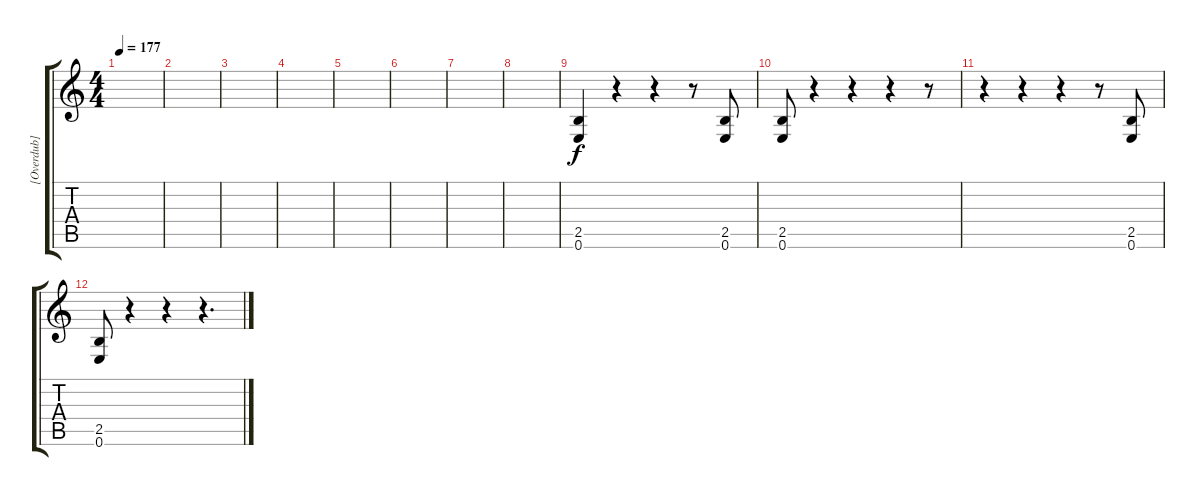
\track ("[Overdub]" "[Overdub]") {instrument distortionguitar}
\staff {score tabs}
\tuning (E4 B3 G3 D3 A2 E2) {hide}
\ts (4 4)
\tempo 177
\clef g2
\ks c
|
|
|
|
|
|
|
|
(2.5 0.6).4 r.4 r.4 r.8 (2.5 0.6).8 |
(2.5 0.6).8 r.4 r.4 r.4 r.8 |
r.4 r.4 r.4 r.8 (2.5 0.6).8 |
(2.5 0.6).8 r.4 r.4 r.4{d}
